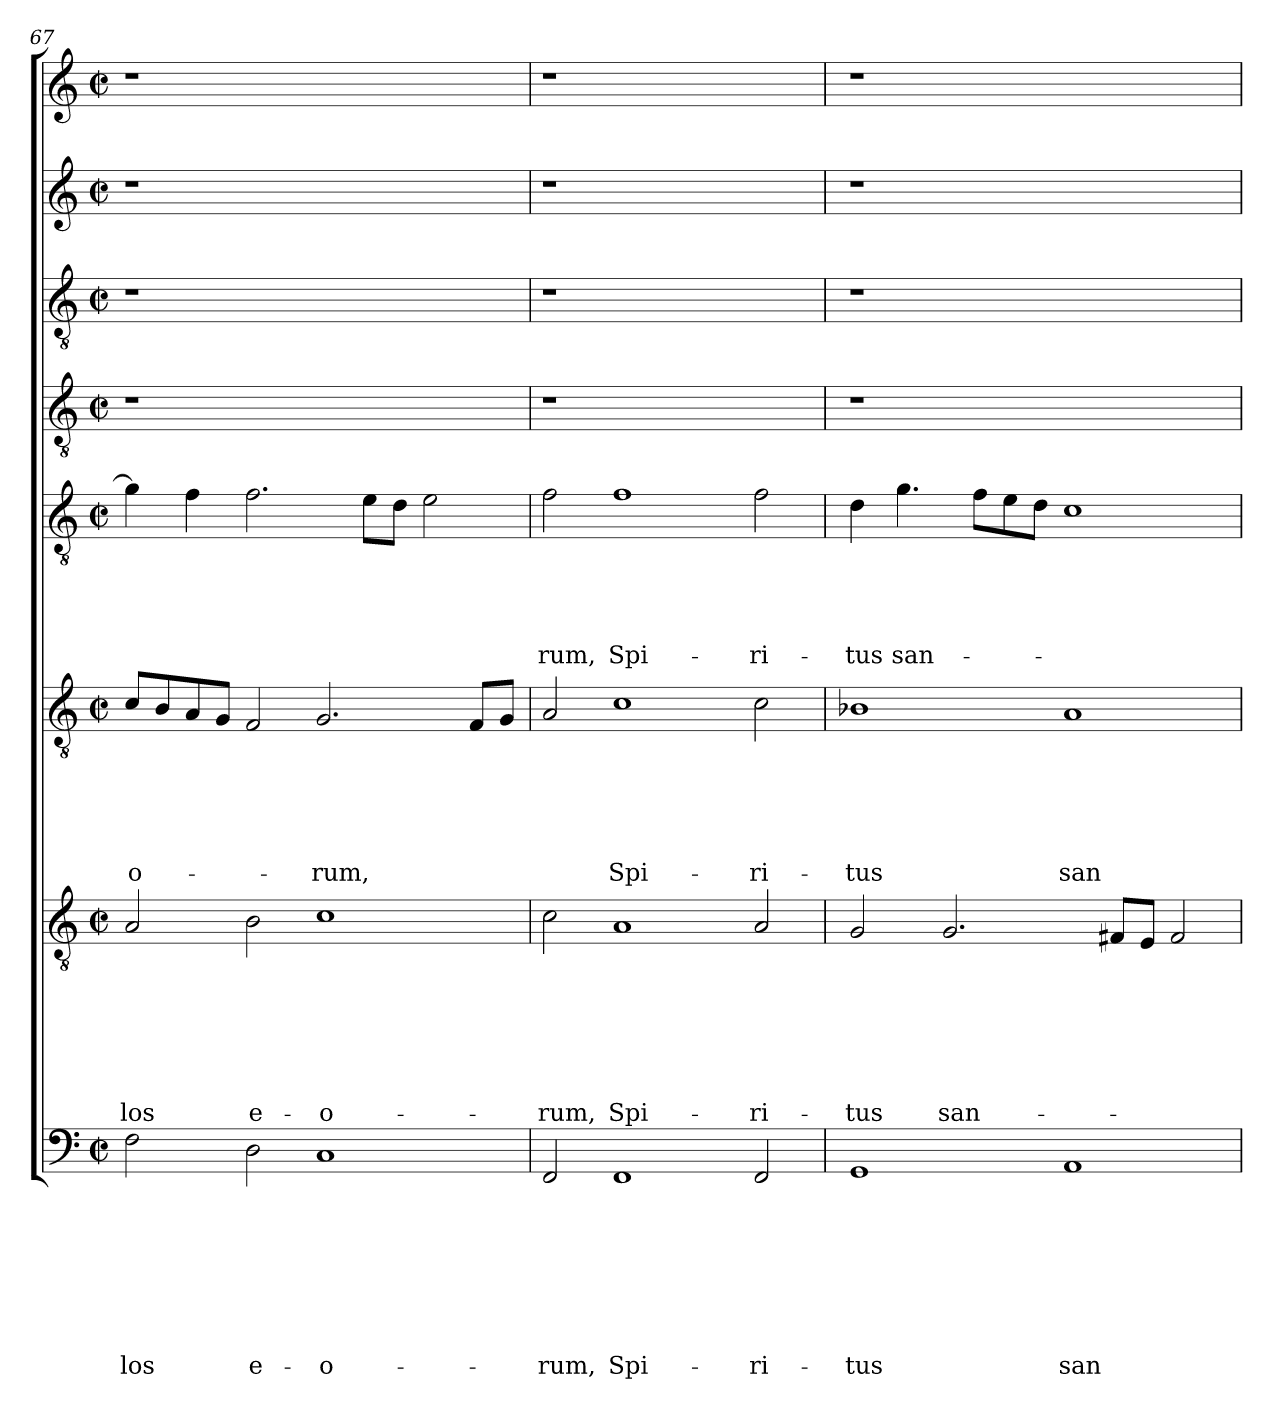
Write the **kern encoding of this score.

**kern	**text	**text	**text	**text	**text	**text	**text	**text	**kern	**text	**text	**text	**text	**text	**text	**text	**kern	**text	**text	**text	**text	**text	**text	**kern	**text	**text	**text	**text	**text	**kern	**kern	**kern	**kern
*part8	*part8	*part8	*part8	*part8	*part8	*part8	*part8	*part8	*part7	*part7	*part7	*part7	*part7	*part7	*part7	*part7	*part6	*part6	*part6	*part6	*part6	*part6	*part6	*part5	*part5	*part5	*part5	*part5	*part5	*part4	*part3	*part2	*part1
*staff8	*staff8	*staff8	*staff8	*staff8	*staff8	*staff8	*staff8	*staff8	*staff7	*staff7	*staff7	*staff7	*staff7	*staff7	*staff7	*staff7	*staff6	*staff6	*staff6	*staff6	*staff6	*staff6	*staff6	*staff5	*staff5	*staff5	*staff5	*staff5	*staff5	*staff4	*staff3	*staff2	*staff1
*clefF4	*	*	*	*	*	*	*	*	*clefGv2	*	*	*	*	*	*	*	*clefGv2	*	*	*	*	*	*	*clefGv2	*	*	*	*	*	*clefGv2	*clefGv2	*clefG2	*clefG2
*k[]	*	*	*	*	*	*	*	*	*k[]	*	*	*	*	*	*	*	*k[]	*	*	*	*	*	*	*k[]	*	*	*	*	*	*k[]	*k[]	*k[]	*k[]
*C:	*	*	*	*	*	*	*	*	*C:	*	*	*	*	*	*	*	*C:	*	*	*	*	*	*	*C:	*	*	*	*	*	*C:	*C:	*C:	*C:
*M2/2	*	*	*	*	*	*	*	*	*M2/2	*	*	*	*	*	*	*	*M2/2	*	*	*	*	*	*	*M2/2	*	*	*	*	*	*M2/2	*M2/2	*M2/2	*M2/2
*met(c|)	*	*	*	*	*	*	*	*	*met(c|)	*	*	*	*	*	*	*	*met(c|)	*	*	*	*	*	*	*met(c|)	*	*	*	*	*	*met(c|)	*met(c|)	*met(c|)	*met(c|)
=67	=67	=67	=67	=67	=67	=67	=67	=67	=67	=67	=67	=67	=67	=67	=67	=67	=67	=67	=67	=67	=67	=67	=67	=67	=67	=67	=67	=67	=67	=67	=67	=67	=67
!	!	!	!	!	!	!	!	!LO:LY:b	!	!	!	!	!	!	!	!LO:LY:b	!	!	!	!	!	!	!LO:LY:b	!	!	!	!	!	!	!	!	!	!
2F\	.	.	.	.	.	.	.	-los	2A/	.	.	.	.	.	.	-los	8c/L	.	.	.	.	.	-o-	4g\]	.	.	.	.	.	1r	1r	1r	1r
.	.	.	.	.	.	.	.	.	.	.	.	.	.	.	.	.	8B/	.	.	.	.	.	.	.	.	.	.	.	.	.	.	.	.
.	.	.	.	.	.	.	.	.	.	.	.	.	.	.	.	.	8A/	.	.	.	.	.	.	4f\	.	.	.	.	.	.	.	.	.
.	.	.	.	.	.	.	.	.	.	.	.	.	.	.	.	.	8G/J	.	.	.	.	.	.	.	.	.	.	.	.	.	.	.	.
!	!	!	!	!	!	!	!	!LO:LY:b	!	!	!	!	!	!	!	!LO:LY:b	!	!	!	!	!	!	!	!	!	!	!	!	!	!	!	!	!
2D\	.	.	.	.	.	.	.	e-	2B\	.	.	.	.	.	.	e-	2F/	.	.	.	.	.	.	2.f\	.	.	.	.	.	.	.	.	.
!	!	!	!	!	!	!	!	!LO:LY:b	!	!	!	!	!	!	!	!LO:LY:b	!	!	!	!	!	!	!LO:LY:b	!	!	!	!	!	!	!	!	!	!
1C	.	.	.	.	.	.	.	-o-	1c	.	.	.	.	.	.	-o-	2.G/	.	.	.	.	.	-rum,	.	.	.	.	.	.	1ryy	1ryy	1ryy	1ryy
.	.	.	.	.	.	.	.	.	.	.	.	.	.	.	.	.	.	.	.	.	.	.	.	8e\L	.	.	.	.	.	.	.	.	.
.	.	.	.	.	.	.	.	.	.	.	.	.	.	.	.	.	.	.	.	.	.	.	.	8d\J	.	.	.	.	.	.	.	.	.
.	.	.	.	.	.	.	.	.	.	.	.	.	.	.	.	.	.	.	.	.	.	.	.	2e\	.	.	.	.	.	.	.	.	.
.	.	.	.	.	.	.	.	.	.	.	.	.	.	.	.	.	8F/L	.	.	.	.	.	.	.	.	.	.	.	.	.	.	.	.
.	.	.	.	.	.	.	.	.	.	.	.	.	.	.	.	.	8G/J	.	.	.	.	.	.	.	.	.	.	.	.	.	.	.	.
=68	=68	=68	=68	=68	=68	=68	=68	=68	=68	=68	=68	=68	=68	=68	=68	=68	=68	=68	=68	=68	=68	=68	=68	=68	=68	=68	=68	=68	=68	=68	=68	=68	=68
!	!	!	!	!	!	!	!	!LO:LY:b	!	!	!	!	!	!	!	!LO:LY:b	!	!	!	!	!	!	!	!	!	!	!	!	!LO:LY:b	!	!	!	!
2FF/	.	.	.	.	.	.	.	-rum,	2c\	.	.	.	.	.	.	-rum,	2A/	.	.	.	.	.	.	2f\	.	.	.	.	-rum,	1r	1r	1r	1r
!	!	!	!	!	!	!	!	!LO:LY:b	!	!	!	!	!	!	!	!LO:LY:b	!	!	!	!	!	!	!LO:LY:b	!	!	!	!	!	!LO:LY:b	!	!	!	!
1FF	.	.	.	.	.	.	.	Spi-	1A	.	.	.	.	.	.	Spi-	1c	.	.	.	.	.	Spi-	1f	.	.	.	.	Spi-	.	.	.	.
.	.	.	.	.	.	.	.	.	.	.	.	.	.	.	.	.	.	.	.	.	.	.	.	.	.	.	.	.	.	1ryy	1ryy	1ryy	1ryy
!	!	!	!	!	!	!	!	!LO:LY:b	!	!	!	!	!	!	!	!LO:LY:b	!	!	!	!	!	!	!LO:LY:b	!	!	!	!	!	!LO:LY:b	!	!	!	!
2FF/	.	.	.	.	.	.	.	-ri-	2A/	.	.	.	.	.	.	-ri-	2c\	.	.	.	.	.	-ri-	2f\	.	.	.	.	-ri-	.	.	.	.
!!LO:PB:g=z
=69	=69	=69	=69	=69	=69	=69	=69	=69	=69	=69	=69	=69	=69	=69	=69	=69	=69	=69	=69	=69	=69	=69	=69	=69	=69	=69	=69	=69	=69	=69	=69	=69	=69
!	!	!	!	!	!	!	!	!LO:LY:b	!	!	!	!	!	!	!	!LO:LY:b	!	!	!	!	!	!	!LO:LY:b	!	!	!	!	!	!LO:LY:b	!	!	!	!
1GG	.	.	.	.	.	.	.	-tus	2G/	.	.	.	.	.	.	-tus	1B-X	.	.	.	.	.	-tus	4d\	.	.	.	.	-tus	1r	1r	1r	1r
!	!	!	!	!	!	!	!	!	!	!	!	!	!	!	!	!	!	!	!	!	!	!	!	!	!	!	!	!	!LO:LY:b	!	!	!	!
.	.	.	.	.	.	.	.	.	.	.	.	.	.	.	.	.	.	.	.	.	.	.	.	4.g\	.	.	.	.	san-	.	.	.	.
!	!	!	!	!	!	!	!	!	!	!	!	!	!	!	!	!LO:LY:b	!	!	!	!	!	!	!	!	!	!	!	!	!	!	!	!	!
.	.	.	.	.	.	.	.	.	2.G/	.	.	.	.	.	.	san-	.	.	.	.	.	.	.	.	.	.	.	.	.	.	.	.	.
.	.	.	.	.	.	.	.	.	.	.	.	.	.	.	.	.	.	.	.	.	.	.	.	8f\L	.	.	.	.	.	.	.	.	.
.	.	.	.	.	.	.	.	.	.	.	.	.	.	.	.	.	.	.	.	.	.	.	.	8e\	.	.	.	.	.	.	.	.	.
.	.	.	.	.	.	.	.	.	.	.	.	.	.	.	.	.	.	.	.	.	.	.	.	8d\J	.	.	.	.	.	.	.	.	.
!	!	!	!	!	!	!	!	!LO:LY:b	!	!	!	!	!	!	!	!	!	!	!	!	!	!	!LO:LY:b	!	!	!	!	!	!	!	!	!	!
1AA	.	.	.	.	.	.	.	san-	.	.	.	.	.	.	.	.	1A	.	.	.	.	.	san-	1c	.	.	.	.	.	1ryy	1ryy	1ryy	1ryy
.	.	.	.	.	.	.	.	.	8F#X/L	.	.	.	.	.	.	.	.	.	.	.	.	.	.	.	.	.	.	.	.	.	.	.	.
.	.	.	.	.	.	.	.	.	8E/J	.	.	.	.	.	.	.	.	.	.	.	.	.	.	.	.	.	.	.	.	.	.	.	.
.	.	.	.	.	.	.	.	.	2F#/	.	.	.	.	.	.	.	.	.	.	.	.	.	.	.	.	.	.	.	.	.	.	.	.
=	=	=	=	=	=	=	=	=	=	=	=	=	=	=	=	=	=	=	=	=	=	=	=	=	=	=	=	=	=	=	=	=	=
*-	*-	*-	*-	*-	*-	*-	*-	*-	*-	*-	*-	*-	*-	*-	*-	*-	*-	*-	*-	*-	*-	*-	*-	*-	*-	*-	*-	*-	*-	*-	*-	*-	*-
